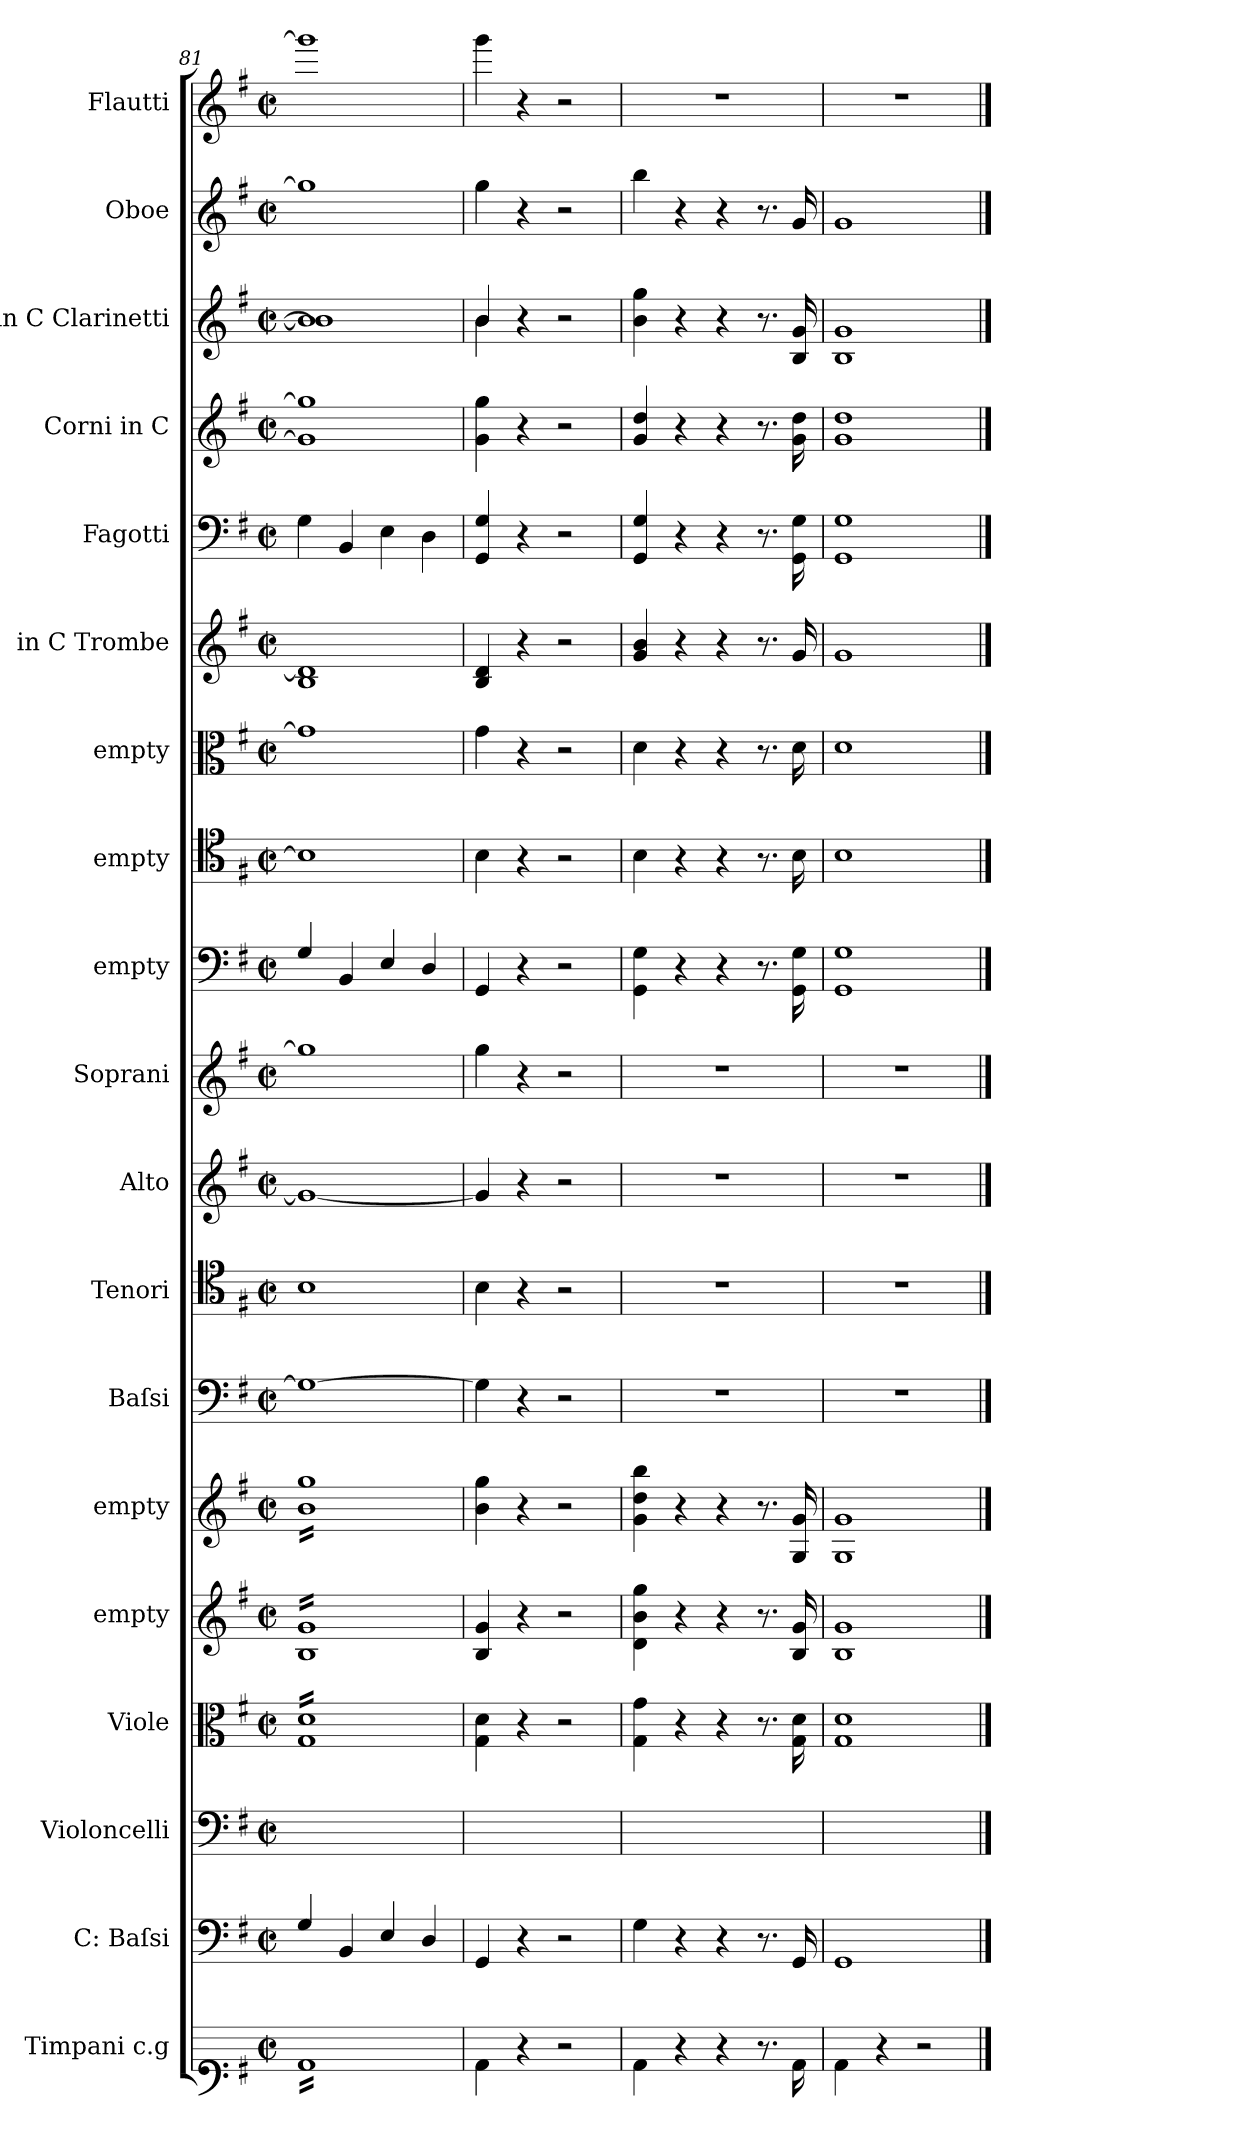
**kern	**kern	**kern	**kern	**kern	**kern	**kern	**kern	**kern	**kern	**kern	**kern	**kern	**kern	**kern	**kern	**kern	**kern	**kern
*part19	*part18	*part17	*part16	*part15	*part14	*part13	*part12	*part11	*part10	*part9	*part8	*part7	*part6	*part5	*part4	*part3	*part2	*part1
*staff19	*staff18	*staff17	*staff16	*staff15	*staff14	*staff13	*staff12	*staff11	*staff10	*staff9	*staff8	*staff7	*staff6	*staff5	*staff4	*staff3	*staff2	*staff1
*I"Timpani c.g	*I"C: Baſsi	*I"Violoncelli	*I"Viole	*I"empty	*I"empty	*I"Baſsi	*I"Tenori	*I"Alto	*I"Soprani	*I"empty	*I"empty	*I"empty	*I"in C Trombe	*I"Fagotti	*I"Corni in C	*I"in C Clarinetti	*I"Oboe	*I"Flautti
*I'timp	*I'cb.	*I'vlc	*I'vla	*	*	*I'B	*I'T	*I'A	*I'S	*	*	*	*I'tr in C	*I'fag	*I'cor in C	*I'cl in C	*I'ob	*I'fl
*clefF1	*clefF4	*clefF4	*clefC3	*clefG2	*clefG2	*clefF4	*clefC4	*clefG2	*clefG2	*clefF4	*clefC4	*clefC3	*clefG2	*clefF4	*clefG2	*clefG2	*clefG2	*clefG2
*k[f#]	*k[f#]	*k[f#]	*k[f#]	*k[f#]	*k[f#]	*k[f#]	*k[f#]	*k[f#]	*k[f#]	*k[f#]	*k[f#]	*k[f#]	*k[f#]	*k[f#]	*k[f#]	*k[f#]	*k[f#]	*k[f#]
*G:	*G:	*G:	*G:	*G:	*G:	*G:	*G:	*G:	*G:	*G:	*G:	*G:	*G:	*G:	*G:	*G:	*G:	*G:
*M2/2	*M2/2	*M2/2	*M2/2	*M2/2	*M2/2	*M2/2	*M2/2	*M2/2	*M2/2	*M2/2	*M2/2	*M2/2	*M2/2	*M2/2	*M2/2	*M2/2	*M2/2	*M2/2
*met(c|)	*met(c|)	*met(c|)	*met(c|)	*met(c|)	*met(c|)	*met(c|)	*met(c|)	*met(c|)	*met(c|)	*met(c|)	*met(c|)	*met(c|)	*met(c|)	*met(c|)	*met(c|)	*met(c|)	*met(c|)	*met(c|)
=81	=81	=81	=81	=81	=81	=81	=81	=81	=81	=81	=81	=81	=81	=81	=81	=81	=81	=81
*	*	*	*	*	*	*	*	*	*	*	*	*	*	*	*	*^	*	*
*tremolo	*	*	*	*	*	*	*	*	*	*	*	*	*	*	*	*	*	*	*
*	*	*	*tremolo	*	*	*	*	*	*	*	*	*	*	*	*	*	*	*	*
*	*	*	*	*tremolo	*	*	*	*	*	*	*	*	*	*	*	*	*	*	*
*	*	*	*	*	*tremolo	*	*	*	*	*	*	*	*	*	*	*	*	*	*
16G\LL	4G/	4G/yy	16G/ 16d/LL	16B/ 16g/LL	16b\ 16gg\LL	1G_	1B	1g_	1gg]	4G/	1B]	1g]	1B 1d]	4G\	1g] 1gg]	1b]	1b]	1gg]	1ggg]
16G\	.	.	16G/ 16d/	16B/ 16g/	16b\ 16gg\	.	.	.	.	.	.	.	.	.	.	.	.	.	.
16G\	.	.	16G/ 16d/	16B/ 16g/	16b\ 16gg\	.	.	.	.	.	.	.	.	.	.	.	.	.	.
16G\	.	.	16G/ 16d/	16B/ 16g/	16b\ 16gg\	.	.	.	.	.	.	.	.	.	.	.	.	.	.
16G\	4BB/	4BB/yy	16G/ 16d/	16B/ 16g/	16b\ 16gg\	.	.	.	.	4BB/	.	.	.	4BB/	.	.	.	.	.
16G\	.	.	16G/ 16d/	16B/ 16g/	16b\ 16gg\	.	.	.	.	.	.	.	.	.	.	.	.	.	.
16G\	.	.	16G/ 16d/	16B/ 16g/	16b\ 16gg\	.	.	.	.	.	.	.	.	.	.	.	.	.	.
16G\	.	.	16G/ 16d/	16B/ 16g/	16b\ 16gg\	.	.	.	.	.	.	.	.	.	.	.	.	.	.
16G\	4E/	4E/yy	16G/ 16d/	16B/ 16g/	16b\ 16gg\	.	.	.	.	4E/	.	.	.	4E\	.	.	.	.	.
16G\	.	.	16G/ 16d/	16B/ 16g/	16b\ 16gg\	.	.	.	.	.	.	.	.	.	.	.	.	.	.
16G\	.	.	16G/ 16d/	16B/ 16g/	16b\ 16gg\	.	.	.	.	.	.	.	.	.	.	.	.	.	.
16G\	.	.	16G/ 16d/	16B/ 16g/	16b\ 16gg\	.	.	.	.	.	.	.	.	.	.	.	.	.	.
16G\	4D/	4D/yy	16G/ 16d/	16B/ 16g/	16b\ 16gg\	.	.	.	.	4D/	.	.	.	4D\	.	.	.	.	.
16G\	.	.	16G/ 16d/	16B/ 16g/	16b\ 16gg\	.	.	.	.	.	.	.	.	.	.	.	.	.	.
16G\	.	.	16G/ 16d/	16B/ 16g/	16b\ 16gg\	.	.	.	.	.	.	.	.	.	.	.	.	.	.
16G\JJ	.	.	16G/ 16d/JJ	16B/ 16g/JJ	16b\ 16gg\JJ	.	.	.	.	.	.	.	.	.	.	.	.	.	.
*	*	*	*	*	*Xtremolo	*	*	*	*	*	*	*	*	*	*	*	*	*	*
*	*	*	*	*Xtremolo	*	*	*	*	*	*	*	*	*	*	*	*	*	*	*
*	*	*	*Xtremolo	*	*	*	*	*	*	*	*	*	*	*	*	*	*	*	*
*Xtremolo	*	*	*	*	*	*	*	*	*	*	*	*	*	*	*	*	*	*	*
=82	=82	=82	=82	=82	=82	=82	=82	=82	=82	=82	=82	=82	=82	=82	=82	=82	=82	=82	=82
4G\	4GG/	4GG/yy	4G\ 4d\	4B/ 4g/	4b\ 4gg\	4G\]	4B\	4g/]	4gg\	4GG/	4B\	4g\	4B/ 4d/	4GG/ 4G/	4g\ 4gg\	4b/	4b\	4gg\	4ggg\
4r	4r	4ryy	4r	4r	4r	4r	4r	4r	4r	4r	4r	4r	4r	4r	4r	4r	4ryy	4r	4r
2r	2r	2ryy	2r	2r	2r	2r	2r	2r	2r	2r	2r	2r	2r	2r	2r	2r	2ryy	2r	2r
*	*	*	*	*	*	*	*	*	*	*	*	*	*	*	*	*v	*v	*	*
=83	=83	=83	=83	=83	=83	=83	=83	=83	=83	=83	=83	=83	=83	=83	=83	=83	=83	=83
4G\	4G\	4G\yy	4G\ 4g\	4d\ 4b\ 4gg\	4g\ 4dd\ 4bb\	1r	1r	1r	1r	4GG\ 4G\	4B\	4d\	4g/ 4b/	4GG/ 4G/	4g/ 4dd/	4b\ 4gg\	4bb\	1r
4r	4r	4ryy	4r	4r	4r	.	.	.	.	4r	4r	4r	4r	4r	4r	4r	4r	.
4r	4r	4ryy	4r	4r	4r	.	.	.	.	4r	4r	4r	4r	4r	4r	4r	4r	.
8.r	8.r	8.ryy	8.r	8.r	8.r	.	.	.	.	8.r	8.r	8.r	8.r	8.r	8.r	8.r	8.r	.
16G\	16GG/	16GG/yy	16G\ 16d\	16B/ 16g/	16G/ 16g/	.	.	.	.	16GG\ 16G\	16B\	16d\	16g/	16GG\ 16G\	16g\ 16dd\	16B/ 16g/	16g/	.
=84	=84	=84	=84	=84	=84	=84	=84	=84	=84	=84	=84	=84	=84	=84	=84	=84	=84	=84
4G\	1GG	1GGyy	1G 1d	1B 1g	1G 1g	1r	1r	1r	1r	1GG 1G	1B	1d	1g	1GG 1G	1g 1dd	1B 1g	1g	1r
4r	.	.	.	.	.	.	.	.	.	.	.	.	.	.	.	.	.	.
2r	.	.	.	.	.	.	.	.	.	.	.	.	.	.	.	.	.	.
==	==	==	==	==	==	==	==	==	==	==	==	==	==	==	==	==	==	==
*-	*-	*-	*-	*-	*-	*-	*-	*-	*-	*-	*-	*-	*-	*-	*-	*-	*-	*-
